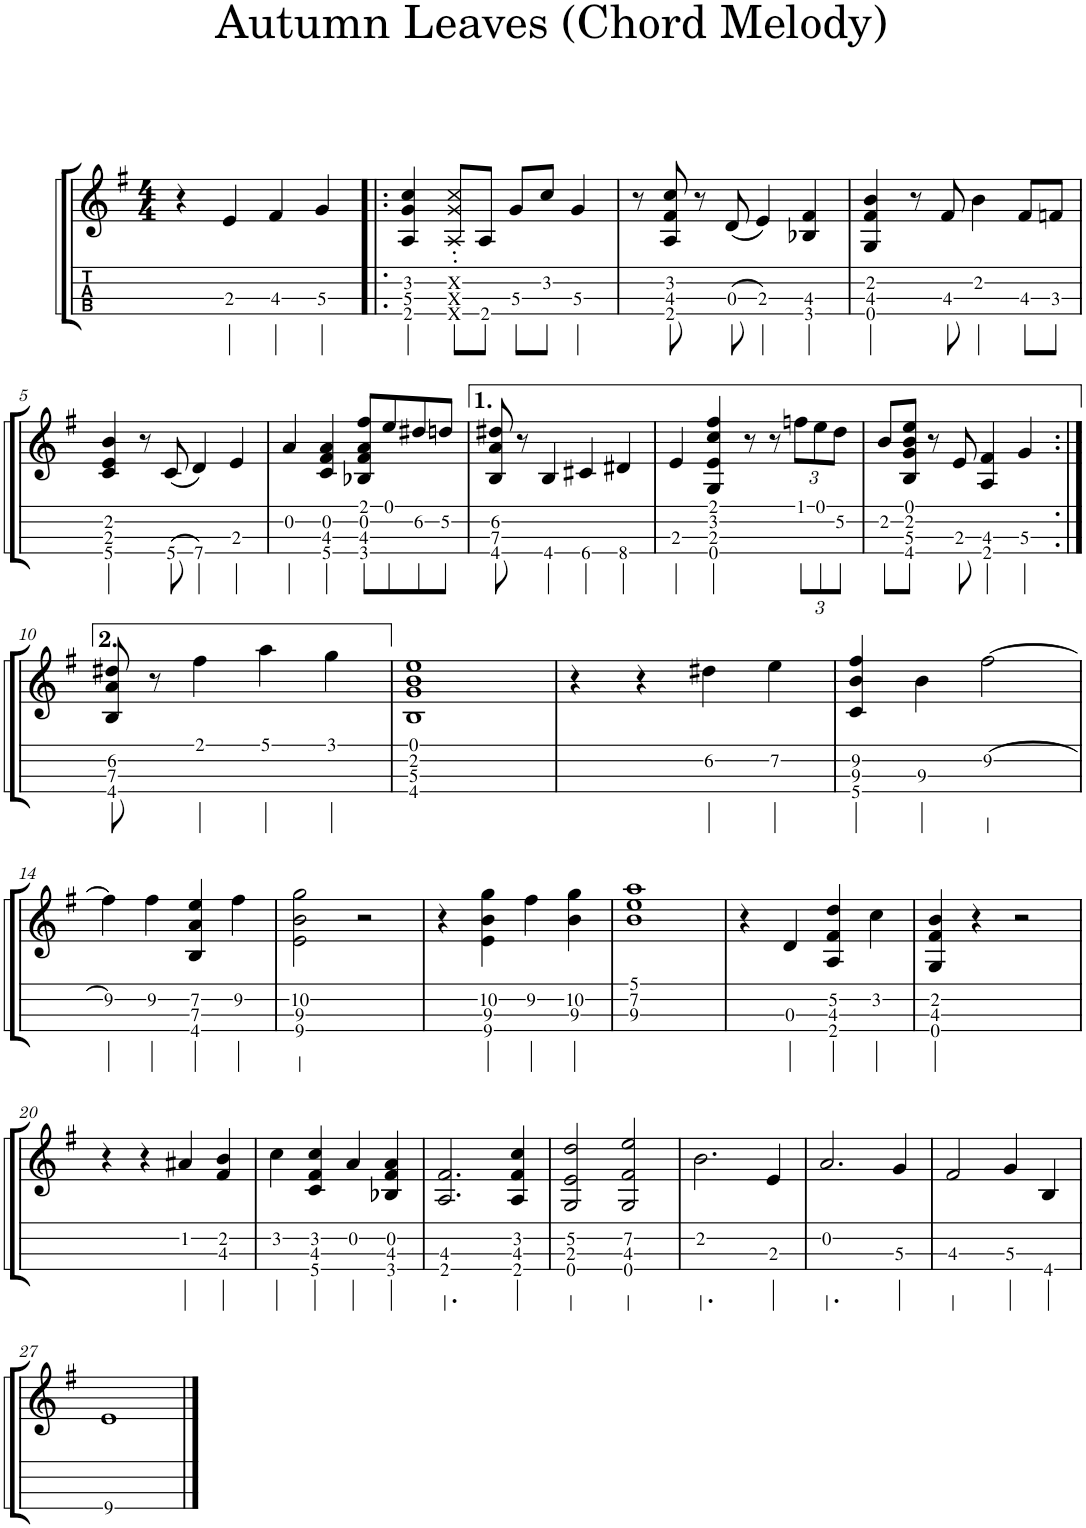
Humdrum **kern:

**kern	**kern
*part1	*part1
*staff2	*staff1
*I"Mandolin	*
*I'Mdn.	*
*stria4	*
*	*clefG2
*k[f#]	*k[f#]
*M4/4	*M4/4
=1	=1
4r	4r
4e\	4e/
4f#\	4f#/
4g\	4g/
=2!|:	=2!|:
4A\ 4g\ 4cc\	4A/ 4g/ 4cc/
8A\' 8g\' 8cc\'L	8A/' 8g/' 8cc/'L
8A\J	8A/J
8g\L	8g/L
8cc\J	8cc/J
4g\	4g/
=3	=3
8r	8r
8A\ 8f#\ 8cc\	8A/ 8f#/ 8cc/
8r	8r
8d\	(8d/
4e\	4e/)
4B-\ 4f#\	4B-X/ 4f#/
=4	=4
4G\ 4f#\ 4b\	4G/ 4f#/ 4b/
8r	8r
8f#\	8f#/
4b\	4b\
8f#\L	8f#/L
8f\J	8fn/J
!!LO:LB:g=z
=5	=5
4c\ 4e\ 4b\	4c/ 4e/ 4b/
8r	8r
8c\	(8c/
4d\	4d/)
4e\	4e/
=6	=6
4a\	4a/
4c\ 4f#\ 4a\	4c/ 4f#/ 4a/
8B-X\ 8f#\ 8a\ 8ff#\L	8B-X/ 8f#/ 8a/ 8ff#/L
8ee\	8ee/
8dd#\	8dd#X/
8dd\J	8ddn/J
=7	=7
8B\ 8a\ 8dd#\	8B/ 8a/ 8dd#X/
8r	8r
4B\	4B/
4c#\	4c#X/
4d#\	4d#X/
=8	=8
4e\	4e/
4G\ 4e\ 4cc\ 4ff#\	4G/ 4e/ 4cc/ 4ff#/
8r	8r
8r	8r
*Xbrackettup	*Xbrackettup
12ff\L	12ffn\L
12ee\	12ee\
12dd\J	12dd\J
=9	=9
8b\L	8b/L
8B\ 8g\ 8b\ 8ee\J	8B/ 8g/ 8b/ 8ee/J
8r	8r
8e\	8e/
4A\ 4f#\	4A/ 4f#/
4g\	4g/
!!LO:LB:g=z
=10:|!	=10:|!
8B\ 8a\ 8dd#X\	8B/ 8a/ 8dd#X/
8r	8r
4ff#\	4ff#\
4aa\	4aa\
4gg\	4gg\
=11	=11
1B 1g 1b 1ee	1B 1g 1b 1ee
=12	=12
4r	4r
4r	4r
4dd#\	4dd#X\
4ee\	4ee\
=13	=13
4c\ 4b\ 4ff#\	4c/ 4b/ 4ff#/
4b\	4b\
[2ff#\	[2ff#\
!!LO:LB:g=z
=14	=14
4ff#\]	4ff#\]
4ff#\	4ff#\
4B\ 4a\ 4ee\	4B/ 4a/ 4ee/
4ff#\	4ff#\
=15	=15
2e\ 2b\ 2gg\	2e\ 2b\ 2gg\
2r	2r
=16	=16
4r	4r
4e\ 4b\ 4gg\	4e\ 4b\ 4gg\
4ff#\	4ff#\
4b\ 4gg\	4b\ 4gg\
=17	=17
1b 1ee 1aa	1b 1ee 1aa
=18	=18
4r	4r
4d\	4d/
4A\ 4f#\ 4dd\	4A/ 4f#/ 4dd/
4cc\	4cc\
=19	=19
4G\ 4f#\ 4b\	4G/ 4f#/ 4b/
4r	4r
2r	2r
!!LO:LB:g=z
=20	=20
4r	4r
4r	4r
4a#\	4a#X/
4f#\ 4b\	4f#/ 4b/
=21	=21
4cc\	4cc\
4c\ 4f#\ 4cc\	4c/ 4f#/ 4cc/
4a\	4a/
4B-\ 4f#\ 4a\	4B-X/ 4f#/ 4a/
=22	=22
2.A\ 2.f#\	2.A/ 2.f#/
4A\ 4f#\ 4cc\	4A/ 4f#/ 4cc/
=23	=23
2G\ 2e\ 2dd\	2G/ 2e/ 2dd/
2G\ 2f#\ 2ee\	2G/ 2f#/ 2ee/
=24	=24
2.b\	2.b\
4e\	4e/
=25	=25
2.a\	2.a/
4g\	4g/
=26	=26
2f#\	2f#/
4g\	4g/
4B\	4B/
!!LO:LB:g=z
=27	=27
1e	1e
==	==
*-	*-
